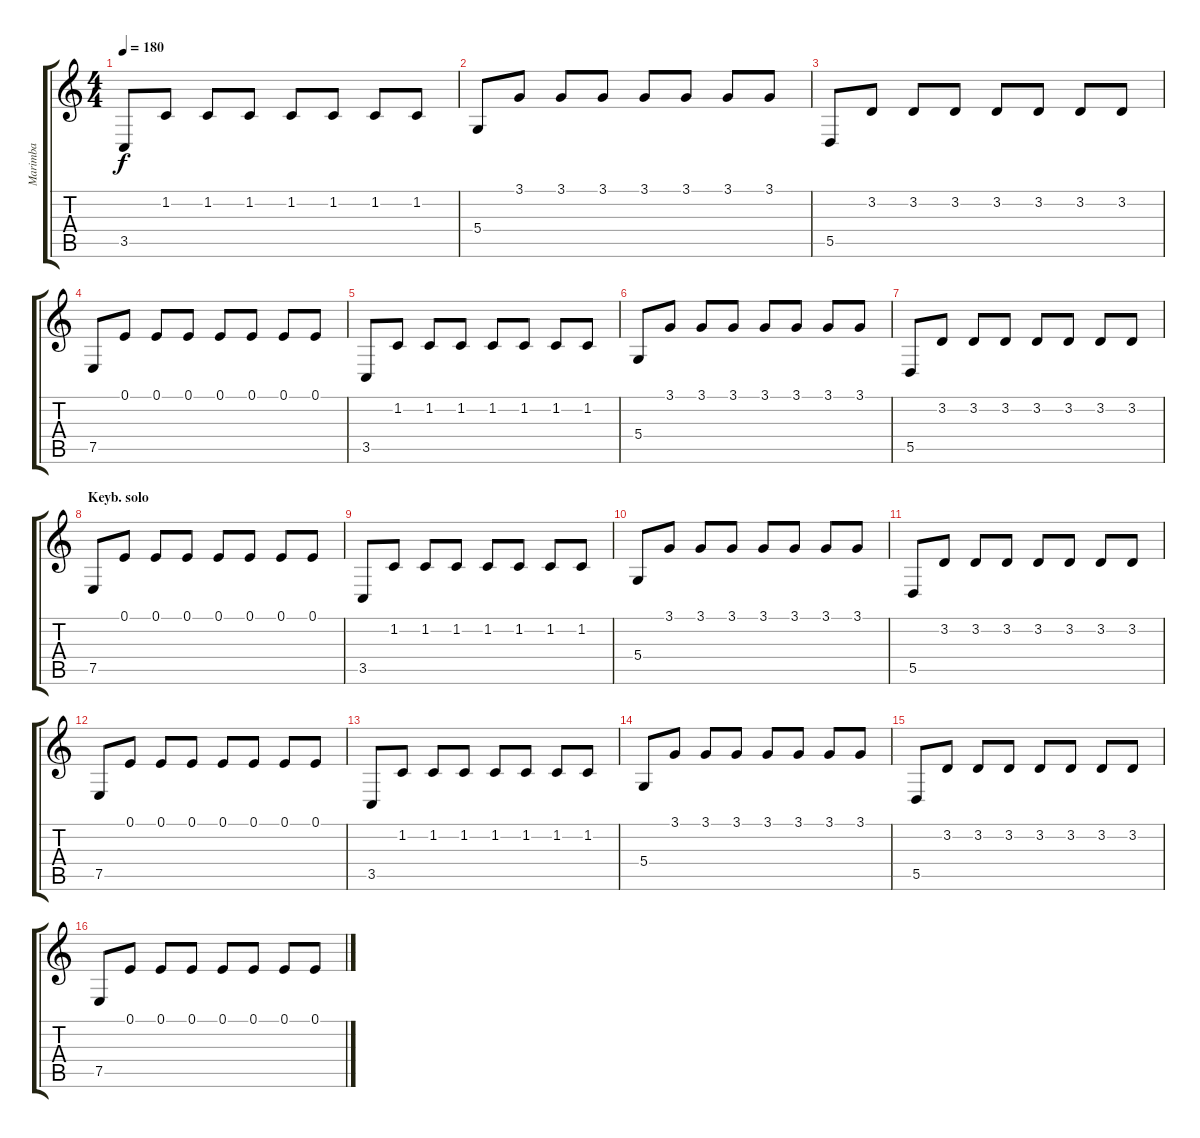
\track ("Marimba" "Marimba") {instrument marimba}
\staff {score tabs}
\tuning (E4 B3 G3 D3 A2 E2) {hide}
\ts (4 4)
\tempo 180
\clef g2
\ks c
3.5.8{dy f} 1.2.8 1.2.8 1.2.8 1.2.8 1.2.8 1.2.8 1.2.8 |
5.4.8 3.1.8 3.1.8 3.1.8 3.1.8 3.1.8 3.1.8 3.1.8 |
5.5.8 3.2.8 3.2.8 3.2.8 3.2.8 3.2.8 3.2.8 3.2.8 |
7.5.8 0.1.8 0.1.8 0.1.8 0.1.8 0.1.8 0.1.8 0.1.8 |
3.5.8 1.2.8 1.2.8 1.2.8 1.2.8 1.2.8 1.2.8 1.2.8 |
5.4.8 3.1.8 3.1.8 3.1.8 3.1.8 3.1.8 3.1.8 3.1.8 |
5.5.8 3.2.8 3.2.8 3.2.8 3.2.8 3.2.8 3.2.8 3.2.8 |
\section ("" "Keyb. solo")
7.5.8 0.1.8 0.1.8 0.1.8 0.1.8 0.1.8 0.1.8 0.1.8 |
3.5.8 1.2.8 1.2.8 1.2.8 1.2.8 1.2.8 1.2.8 1.2.8 |
5.4.8 3.1.8 3.1.8 3.1.8 3.1.8 3.1.8 3.1.8 3.1.8 |
5.5.8 3.2.8 3.2.8 3.2.8 3.2.8 3.2.8 3.2.8 3.2.8 |
7.5.8 0.1.8 0.1.8 0.1.8 0.1.8 0.1.8 0.1.8 0.1.8 |
3.5.8 1.2.8 1.2.8 1.2.8 1.2.8 1.2.8 1.2.8 1.2.8 |
5.4.8 3.1.8 3.1.8 3.1.8 3.1.8 3.1.8 3.1.8 3.1.8 |
5.5.8 3.2.8 3.2.8 3.2.8 3.2.8 3.2.8 3.2.8 3.2.8 |
7.5.8 0.1.8 0.1.8 0.1.8 0.1.8 0.1.8 0.1.8 0.1.8
